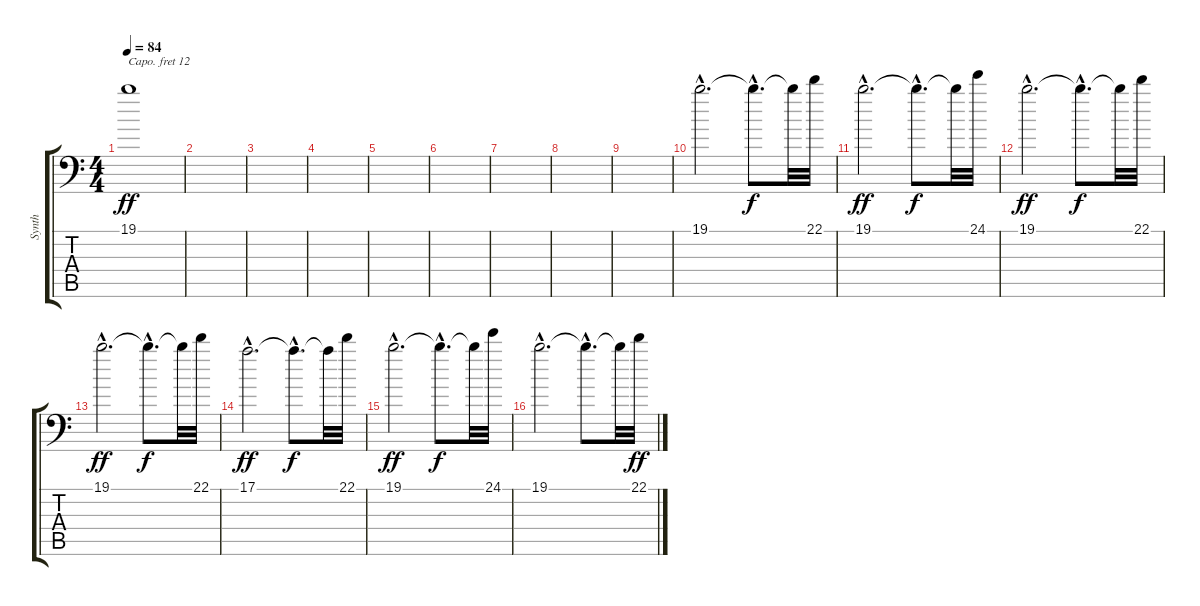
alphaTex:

\track ("Synth" "Synth") {instrument tenorsax}
\staff {score tabs}
\capo 12
\tuning (E3 B2 G2 D2 A1 E1) {hide}
\ts (4 4)
\tempo 84
\clef f4
\ks c
19.1.1{dy ff} |
|
|
|
|
|
|
|
|
19.1{hac}.2{d} 19.1{hac t}.8{d dy f} 19.1{t}.32 22.1.32 |
19.1{hac}.2{d dy ff} 19.1{hac t}.8{d dy f} 19.1{t}.32 24.1.32 |
19.1{hac}.2{d dy ff} 19.1{hac t}.8{d dy f} 19.1{t}.32 22.1.32 |
19.1{hac}.2{d dy ff} 19.1{hac t}.8{d dy f} 19.1{t}.32 22.1.32 |
17.1{hac}.2{d dy ff} 17.1{hac t}.8{d dy f} 17.1{t}.32 22.1.32 |
19.1{hac}.2{d dy ff} 19.1{hac t}.8{d dy f} 19.1{t}.32 24.1.32 |
19.1{hac}.2{d} 19.1{hac t}.8{d} 19.1{t}.32 22.1.32{dy ff}
